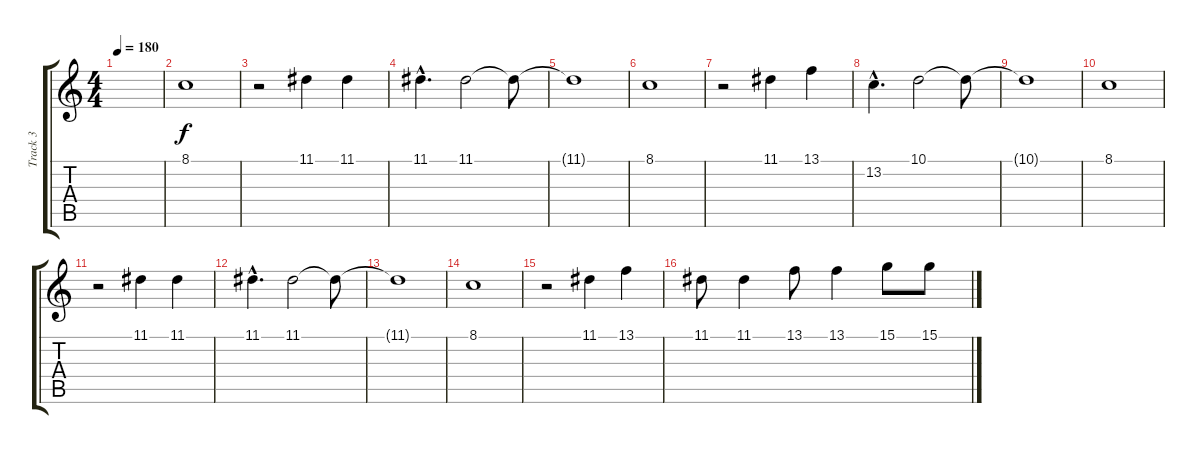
\track ("Track 3" "Track 3") {instrument stringensemble1}
\staff {score tabs}
\tuning (E4 B3 G3 D3 A2 E2) {hide}
\ts (4 4)
\tempo 180
\clef g2
\ks c
|
8.1.1{volume 11 instrument orchestrahit} |
r.2{instrument stringensemble1} 11.1.4 11.1.4 |
11.1{hac}.4{d} 11.1.2 11.1{t}.8 |
11.1{t}.1 |
8.1.1{volume 11 instrument orchestrahit} |
r.2{instrument stringensemble1} 11.1.4 13.1.4 |
13.2{hac}.4{d} 10.1.2 10.1{t}.8 |
10.1{t}.1 |
8.1.1{volume 11 instrument orchestrahit} |
r.2{instrument stringensemble1} 11.1.4 11.1.4 |
11.1{hac}.4{d} 11.1.2 11.1{t}.8 |
11.1{t}.1 |
8.1.1{volume 11 instrument orchestrahit} |
r.2{instrument stringensemble1} 11.1.4 13.1.4 |
11.1.8 11.1.4 13.1.8 13.1.4 15.1.8 15.1.8
